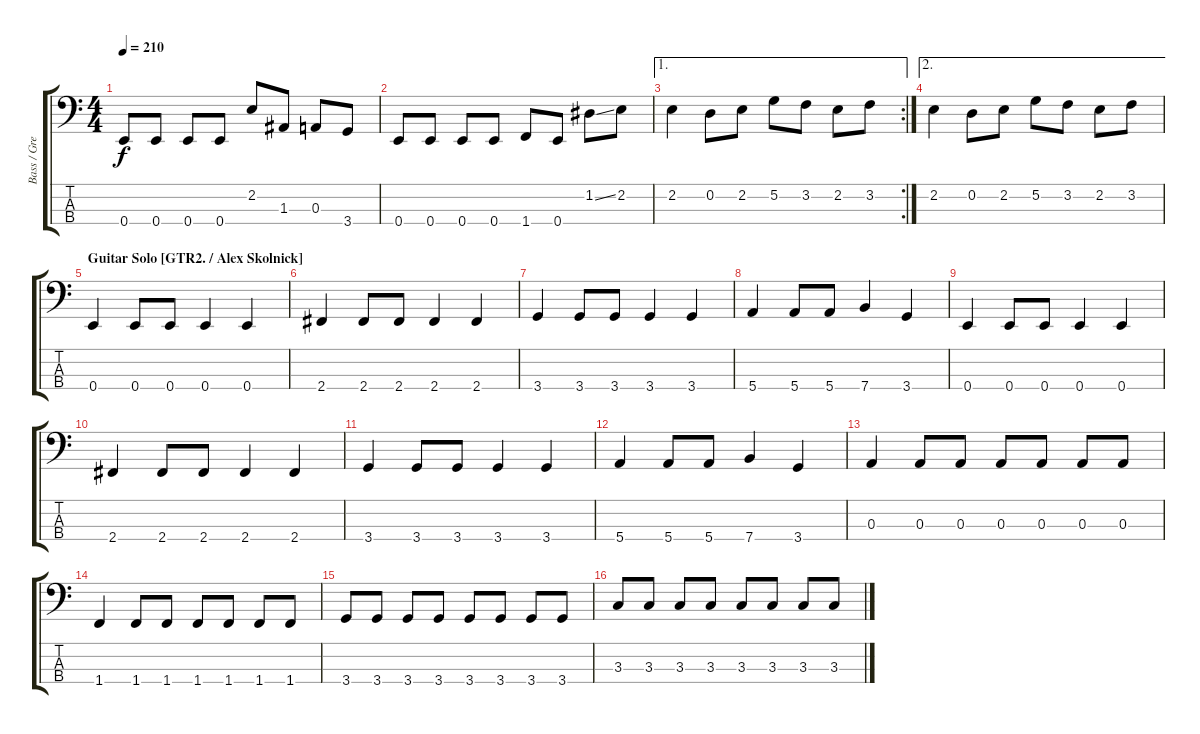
\track ("Bass / Greg Christian" "Bass / Gre") {instrument electricbassfinger}
\staff {score tabs}
\tuning (G2 D2 A1 E1) {hide}
\ts (4 4)
\tempo 210
\clef f4
\ks c
0.4.8{dy f} 0.4.8 0.4.8 0.4.8 2.2.8 1.3.8 0.3.8 3.4.8 |
0.4.8 0.4.8 0.4.8 0.4.8 1.4.8 0.4.8 1.2{ss}.8 2.2.8 |
\ae 1
\rc 2
2.2.4 0.2.8 2.2.8 5.2.8 3.2.8 2.2.8 3.2.8 |
\ae 2
2.2.4 0.2.8 2.2.8 5.2.8 3.2.8 2.2.8 3.2.8 |
\section ("" "Guitar Solo [GTR2. / Alex Skolnick]")
0.4.4 0.4.8 0.4.8 0.4.4 0.4.4 |
2.4.4 2.4.8 2.4.8 2.4.4 2.4.4 |
3.4.4 3.4.8 3.4.8 3.4.4 3.4.4 |
5.4.4 5.4.8 5.4.8 7.4.4 3.4.4 |
0.4.4 0.4.8 0.4.8 0.4.4 0.4.4 |
2.4.4 2.4.8 2.4.8 2.4.4 2.4.4 |
3.4.4 3.4.8 3.4.8 3.4.4 3.4.4 |
5.4.4 5.4.8 5.4.8 7.4.4 3.4.4 |
0.3.4 0.3.8 0.3.8 0.3.8 0.3.8 0.3.8 0.3.8 |
1.4.4 1.4.8 1.4.8 1.4.8 1.4.8 1.4.8 1.4.8 |
3.4.8 3.4.8 3.4.8 3.4.8 3.4.8 3.4.8 3.4.8 3.4.8 |
3.3.8 3.3.8 3.3.8 3.3.8 3.3.8 3.3.8 3.3.8 3.3.8
